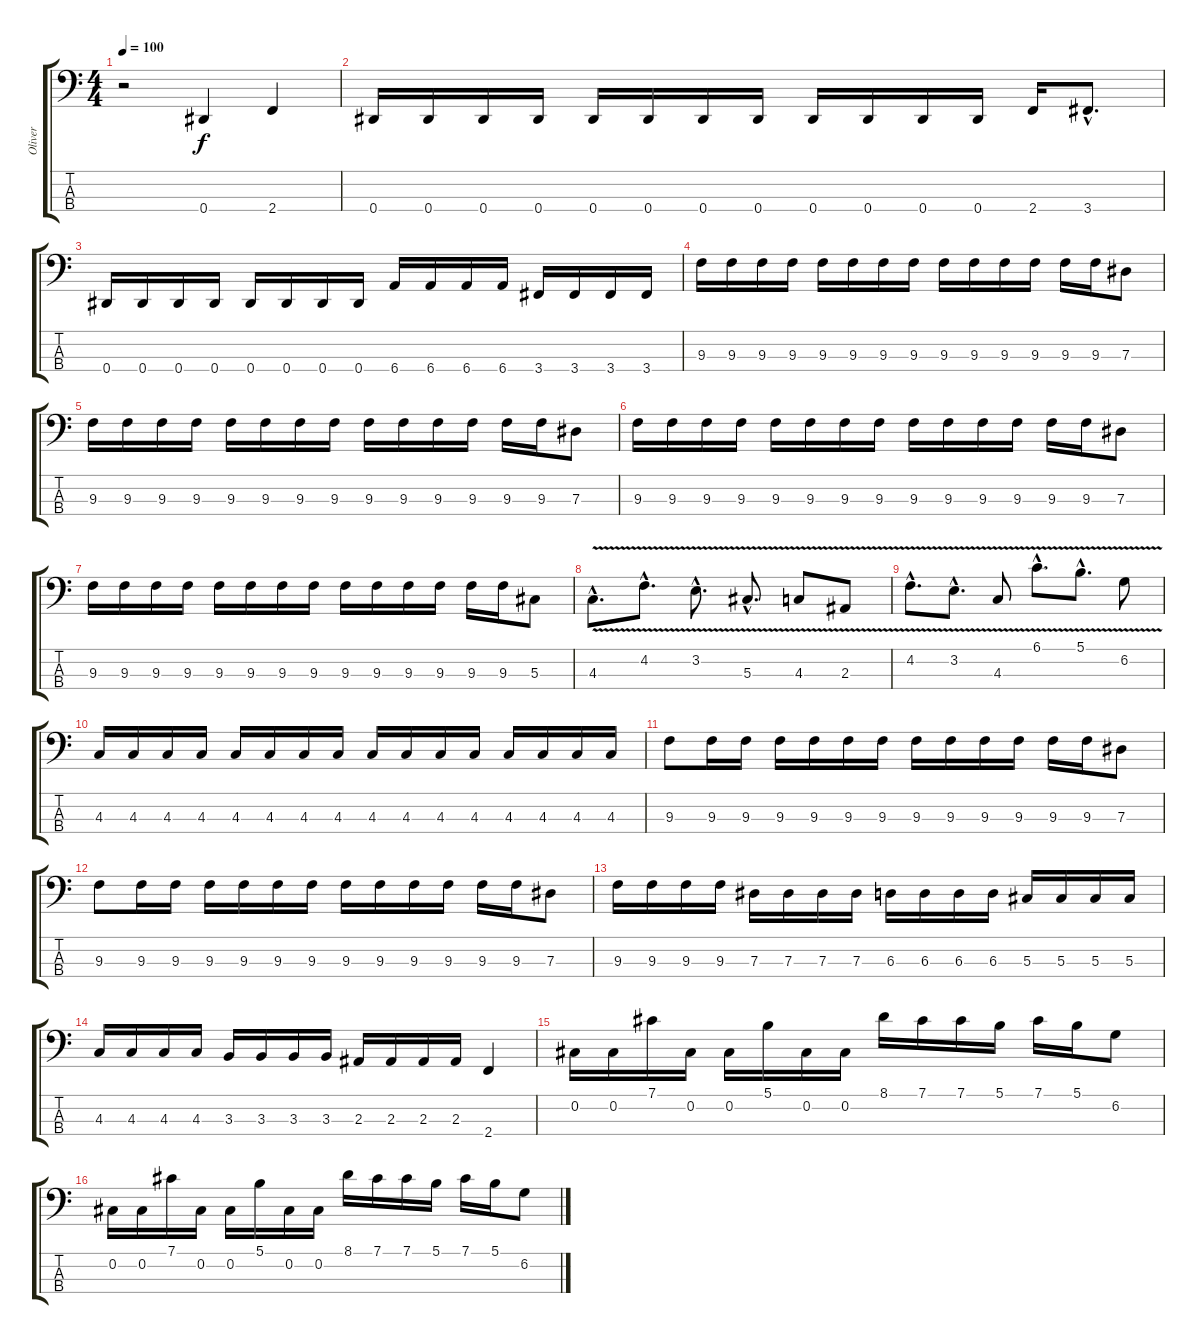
\track ("Oliver" "Oliver") {instrument electricbasspick}
\staff {score tabs}
\tuning (Gb2 Db2 Ab1 Eb1) {hide}
\ts (4 4)
\tempo 100
\clef f4
\ks c
r.2{dy f} 0.4.4 2.4.4 |
0.4.16 0.4.16 0.4.16 0.4.16 0.4.16 0.4.16 0.4.16 0.4.16 0.4.16 0.4.16 0.4.16 0.4.16 2.4.16 3.4{hac}.8{d} |
0.4.16 0.4.16 0.4.16 0.4.16 0.4.16 0.4.16 0.4.16 0.4.16 6.4.16 6.4.16 6.4.16 6.4.16 3.4.16 3.4.16 3.4.16 3.4.16 |
9.3.16 9.3.16 9.3.16 9.3.16 9.3.16 9.3.16 9.3.16 9.3.16 9.3.16 9.3.16 9.3.16 9.3.16 9.3.16 9.3.16 7.3.8 |
9.3.16 9.3.16 9.3.16 9.3.16 9.3.16 9.3.16 9.3.16 9.3.16 9.3.16 9.3.16 9.3.16 9.3.16 9.3.16 9.3.16 7.3.8 |
9.3.16 9.3.16 9.3.16 9.3.16 9.3.16 9.3.16 9.3.16 9.3.16 9.3.16 9.3.16 9.3.16 9.3.16 9.3.16 9.3.16 7.3.8 |
9.3.16 9.3.16 9.3.16 9.3.16 9.3.16 9.3.16 9.3.16 9.3.16 9.3.16 9.3.16 9.3.16 9.3.16 9.3.16 9.3.16 5.3.8 |
4.3{v hac}.8{d} 4.2{v hac}.8{d} 3.2{v hac}.8{d} 5.3{v hac}.8{d} 4.3{v}.8 2.3{v}.8 |
4.2{v hac}.8{d} 3.2{v hac}.8{d} 4.3{v}.8 6.1{v hac}.8{d} 5.1{v hac}.8{d} 6.2{v}.8 |
4.3.16 4.3.16 4.3.16 4.3.16 4.3.16 4.3.16 4.3.16 4.3.16 4.3.16 4.3.16 4.3.16 4.3.16 4.3.16 4.3.16 4.3.16 4.3.16 |
9.3.8 9.3.16 9.3.16 9.3.16 9.3.16 9.3.16 9.3.16 9.3.16 9.3.16 9.3.16 9.3.16 9.3.16 9.3.16 7.3.8 |
9.3.8 9.3.16 9.3.16 9.3.16 9.3.16 9.3.16 9.3.16 9.3.16 9.3.16 9.3.16 9.3.16 9.3.16 9.3.16 7.3.8 |
9.3.16 9.3.16 9.3.16 9.3.16 7.3.16 7.3.16 7.3.16 7.3.16 6.3.16 6.3.16 6.3.16 6.3.16 5.3.16 5.3.16 5.3.16 5.3.16 |
4.3.16 4.3.16 4.3.16 4.3.16 3.3.16 3.3.16 3.3.16 3.3.16 2.3.16 2.3.16 2.3.16 2.3.16 2.4.4 |
0.2.16 0.2.16 7.1.16 0.2.16 0.2.16 5.1.16 0.2.16 0.2.16 8.1.16 7.1.16 7.1.16 5.1.16 7.1.16 5.1.16 6.2.8 |
0.2.16 0.2.16 7.1.16 0.2.16 0.2.16 5.1.16 0.2.16 0.2.16 8.1.16 7.1.16 7.1.16 5.1.16 7.1.16 5.1.16 6.2.8
